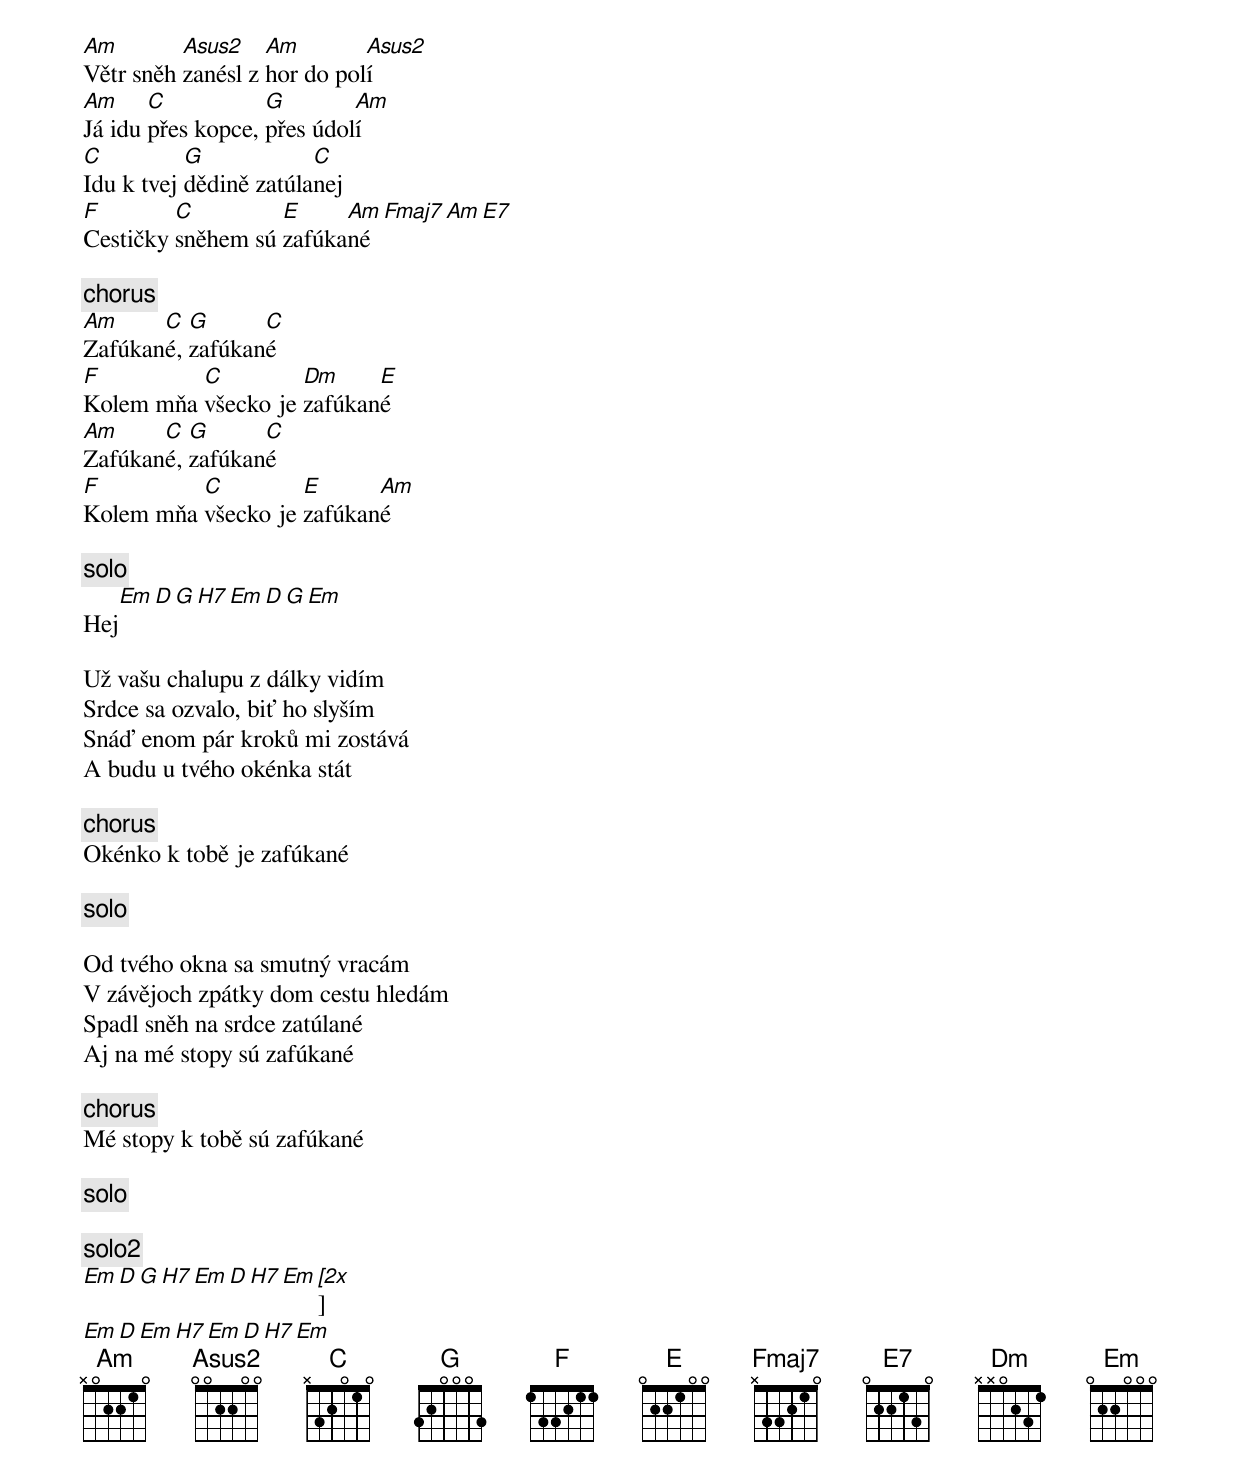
Am        Asus2    Am        Asus2
Větr sněh zanésl z hor do polí
Am     C           G        Am
Já idu přes kopce, přes údolí
C          G            C
Idu k tvej dědině zatúlanej
F        C         E     Am Fmaj7 Am E7
Cestičky sněhem sú zafúkané

[chorus]
Am     C  G      C
Zafúkané, zafúkané
F         C         Dm     E
Kolem mňa všecko je zafúkané
Am     C  G      C
Zafúkané, zafúkané
F         C         E      Am
Kolem mňa všecko je zafúkané

[solo]
   Em D G H7 Em D G Em
Hej

Už vašu chalupu z dálky vidím
Srdce sa ozvalo, biť ho slyším
Snáď enom pár kroků mi zostává
A budu u tvého okénka stát

[chorus]
Okénko k tobě je zafúkané

[solo]

Od tvého okna sa smutný vracám
V závějoch zpátky dom cestu hledám
Spadl sněh na srdce zatúlané
Aj na mé stopy sú zafúkané

[chorus]
Mé stopy k tobě sú zafúkané

[solo]

[solo2]
Em D G H7 Em D H7 Em [2x]
Em D Em H7 Em D H7 Em
